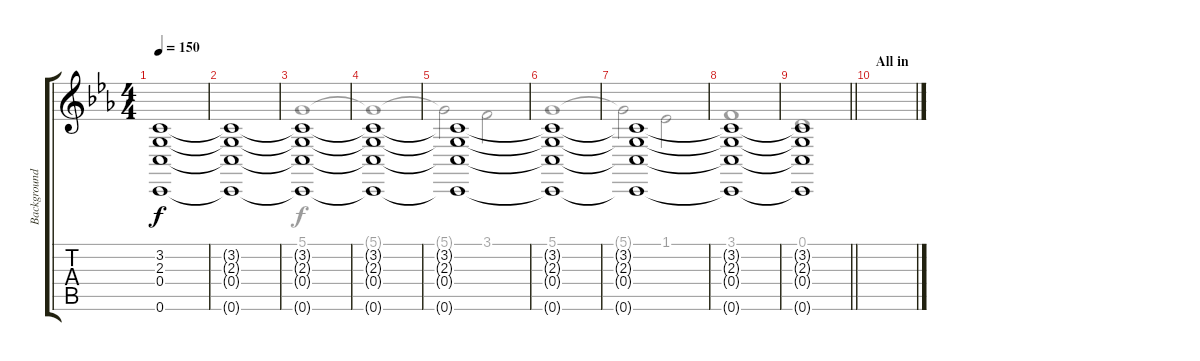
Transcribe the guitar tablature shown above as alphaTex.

\track ("Background" "Background") {instrument pad4choir}
\staff {score tabs}
\tuning (D4 A3 F3 C3 G2 C2) {hide}
\voice
\ts (4 4)
\tempo 150
\clef g2
\ks cminor
(3.2{t} 2.3{t} 0.4{t} 0.6{t}).1{dy f} |
(3.2{t} 2.3{t} 0.4{t} 0.6{t}).1 |
(3.2{t} 2.3{t} 0.4{t} 0.6{t}).1 |
(3.2{t} 2.3{t} 0.4{t} 0.6{t}).1 |
(3.2{t} 2.3{t} 0.4{t} 0.6{t}).1 |
(3.2{t} 2.3{t} 0.4{t} 0.6{t}).1 |
(3.2{t} 2.3{t} 0.4{t} 0.6{t}).1 |
(3.2{t} 2.3{t} 0.4{t} 0.6{t}).1 |
\barLineRight lightlight
(3.2{t} 2.3{t} 0.4{t} 0.6{t}).1 |
\section ("" "All in")
|
|
|
|
|
|
\voice
\clef g2
\ottava regular
\simile none
\ks cminor
|
|
5.1.1 |
5.1{t}.1 |
5.1{t}.2 3.1.2 |
5.1.1 |
5.1{t}.2 1.1.2 |
3.1.1 |
\barLineRight lightlight
0.1.1 |
|
|
|
|
|
|
